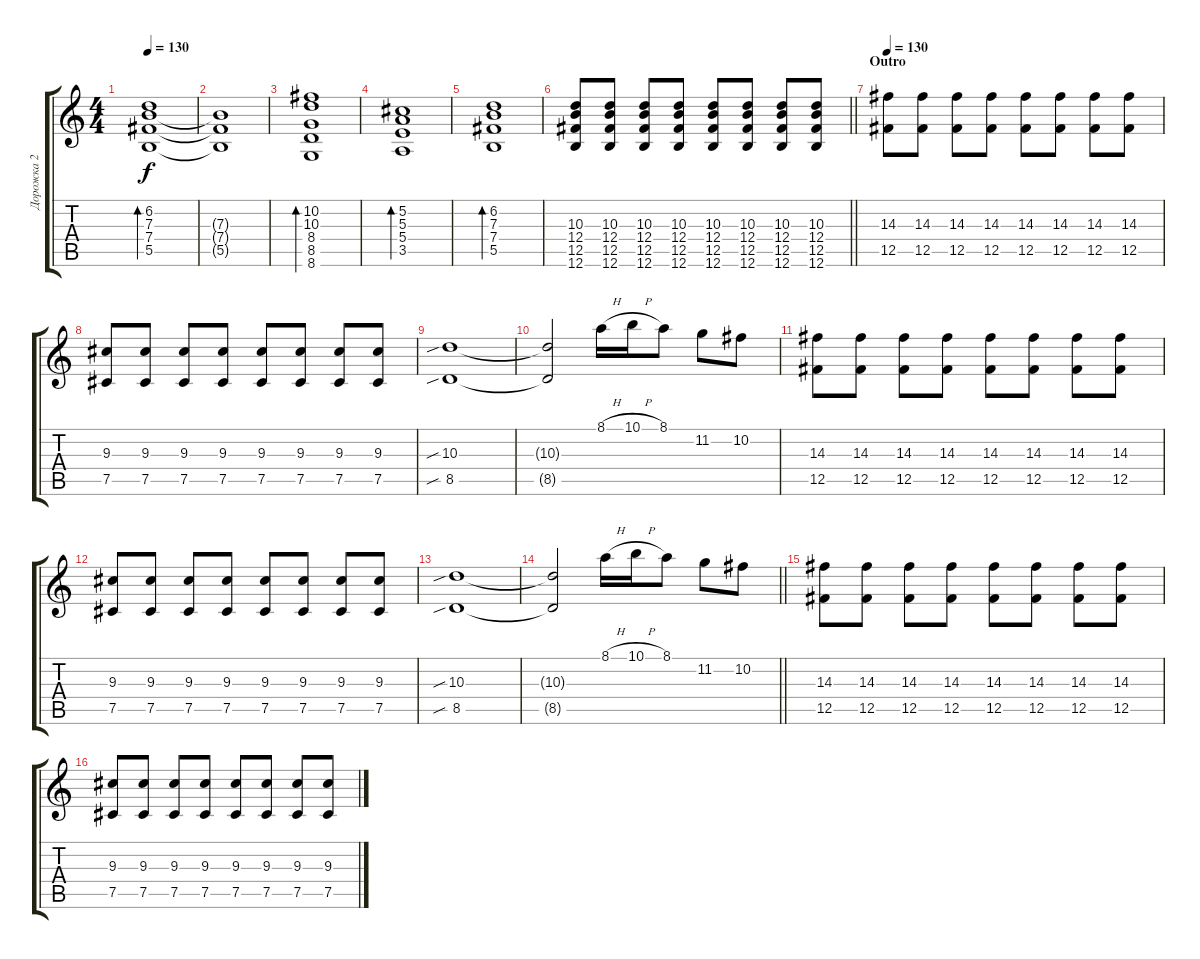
\track ("Дорожка 2" "Дорожка 2") {instrument distortionguitar}
\staff {score tabs}
\tuning (Db4 Ab3 E3 B2 Gb2 B1) {hide}
\ts (4 4)
\tempo 130
\clef g2
\ks c
(6.2 7.3 7.4 5.5).1{bd 480 dy f} |
(7.3{t} 7.4{t} 5.5{t}).1 |
(10.2 10.3 8.4 8.5 8.6).1{bd 480 instrument acousticguitarsteel} |
(5.2 5.3 5.4 3.5).1{bd 480} |
(6.2 7.3 7.4 5.5).1{bd 480} |
\barLineRight lightlight
(10.3 12.4 12.5 12.6).8{volume 9} (10.3 12.4 12.5 12.6).8 (10.3 12.4 12.5 12.6).8 (10.3 12.4 12.5 12.6).8 (10.3 12.4 12.5 12.6).8 (10.3 12.4 12.5 12.6).8 (10.3 12.4 12.5 12.6).8 (10.3 12.4 12.5 12.6).8 |
\section ("" "Outro")
\tempo 130
(14.3 12.5).8{volume 13 instrument distortionguitar} (14.3 12.5).8 (14.3 12.5).8 (14.3 12.5).8 (14.3 12.5).8 (14.3 12.5).8 (14.3 12.5).8 (14.3 12.5).8 |
(9.3 7.5).8 (9.3 7.5).8 (9.3 7.5).8 (9.3 7.5).8 (9.3 7.5).8 (9.3 7.5).8 (9.3 7.5).8 (9.3 7.5).8 |
(10.3{sib} 8.5{sib}).1{volume 10} |
(10.3{t} 8.5{t}).2 8.1{h}.16{volume 13} 10.1{h}.16 8.1.8 11.2.8 10.2.8 |
(14.3 12.5).8 (14.3 12.5).8 (14.3 12.5).8 (14.3 12.5).8 (14.3 12.5).8 (14.3 12.5).8 (14.3 12.5).8 (14.3 12.5).8 |
(9.3 7.5).8 (9.3 7.5).8 (9.3 7.5).8 (9.3 7.5).8 (9.3 7.5).8 (9.3 7.5).8 (9.3 7.5).8 (9.3 7.5).8 |
(10.3{sib} 8.5{sib}).1{volume 10} |
\barLineRight lightlight
(10.3{t} 8.5{t}).2 8.1{h}.16{volume 13} 10.1{h}.16 8.1.8 11.2.8 10.2.8 |
(14.3 12.5).8 (14.3 12.5).8 (14.3 12.5).8 (14.3 12.5).8 (14.3 12.5).8 (14.3 12.5).8 (14.3 12.5).8 (14.3 12.5).8 |
(9.3 7.5).8 (9.3 7.5).8 (9.3 7.5).8 (9.3 7.5).8 (9.3 7.5).8 (9.3 7.5).8 (9.3 7.5).8 (9.3 7.5).8
